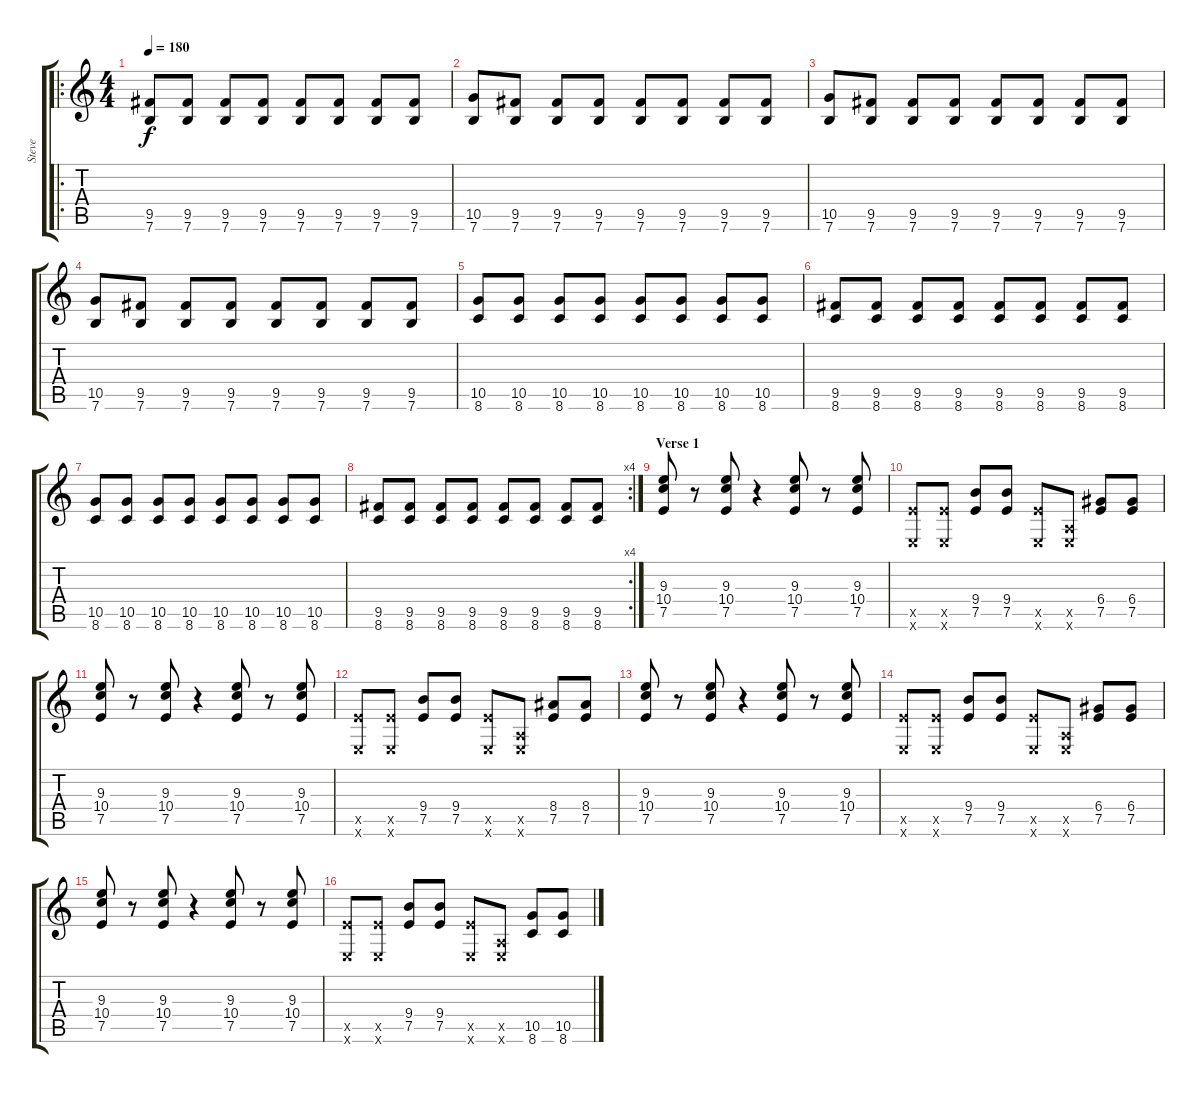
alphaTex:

\track ("Steve" "Steve") {instrument distortionguitar}
\staff {score tabs}
\tuning (E4 B3 G3 D3 A2 E2) {hide}
\ro
\ts (4 4)
\tempo 180
\clef g2
\ks c
(9.5 7.6).8{dy f} (9.5 7.6).8 (9.5 7.6).8 (9.5 7.6).8 (9.5 7.6).8 (9.5 7.6).8 (9.5 7.6).8 (9.5 7.6).8 |
(10.5 7.6).8 (9.5 7.6).8 (9.5 7.6).8 (9.5 7.6).8 (9.5 7.6).8 (9.5 7.6).8 (9.5 7.6).8 (9.5 7.6).8 |
(10.5 7.6).8 (9.5 7.6).8 (9.5 7.6).8 (9.5 7.6).8 (9.5 7.6).8 (9.5 7.6).8 (9.5 7.6).8 (9.5 7.6).8 |
(10.5 7.6).8 (9.5 7.6).8 (9.5 7.6).8 (9.5 7.6).8 (9.5 7.6).8 (9.5 7.6).8 (9.5 7.6).8 (9.5 7.6).8 |
(10.5 8.6).8 (10.5 8.6).8 (10.5 8.6).8 (10.5 8.6).8 (10.5 8.6).8 (10.5 8.6).8 (10.5 8.6).8 (10.5 8.6).8 |
(9.5 8.6).8 (9.5 8.6).8 (9.5 8.6).8 (9.5 8.6).8 (9.5 8.6).8 (9.5 8.6).8 (9.5 8.6).8 (9.5 8.6).8 |
(10.5 8.6).8 (10.5 8.6).8 (10.5 8.6).8 (10.5 8.6).8 (10.5 8.6).8 (10.5 8.6).8 (10.5 8.6).8 (10.5 8.6).8 |
\rc 4
(9.5 8.6).8 (9.5 8.6).8 (9.5 8.6).8 (9.5 8.6).8 (9.5 8.6).8 (9.5 8.6).8 (9.5 8.6).8 (9.5 8.6).8 |
\section ("" "Verse 1")
(9.3 10.4 7.5).8 r.8 (9.3 10.4 7.5).8 r.4 (9.3 10.4 7.5).8 r.8 (9.3 10.4 7.5).8 |
(7.5{x} 0.6{x}).8 (7.5{x} 0.6{x}).8 (9.4 7.5).8 (9.4 7.5).8 (7.5{x} 0.6{x}).8 (0.5{x} 0.6{x}).8 (6.4 7.5).8 (6.4 7.5).8 |
(9.3 10.4 7.5).8 r.8 (9.3 10.4 7.5).8 r.4 (9.3 10.4 7.5).8 r.8 (9.3 10.4 7.5).8 |
(7.5{x} 0.6{x}).8 (7.5{x} 0.6{x}).8 (9.4 7.5).8 (9.4 7.5).8 (7.5{x} 0.6{x}).8 (0.5{x} 0.6{x}).8 (8.4 7.5).8 (8.4 7.5).8 |
(9.3 10.4 7.5).8 r.8 (9.3 10.4 7.5).8 r.4 (9.3 10.4 7.5).8 r.8 (9.3 10.4 7.5).8 |
(7.5{x} 0.6{x}).8 (7.5{x} 0.6{x}).8 (9.4 7.5).8 (9.4 7.5).8 (7.5{x} 0.6{x}).8 (0.5{x} 0.6{x}).8 (6.4 7.5).8 (6.4 7.5).8 |
(9.3 10.4 7.5).8 r.8 (9.3 10.4 7.5).8 r.4 (9.3 10.4 7.5).8 r.8 (9.3 10.4 7.5).8 |
(7.5{x} 0.6{x}).8 (7.5{x} 0.6{x}).8 (9.4 7.5).8 (9.4 7.5).8 (7.5{x} 0.6{x}).8 (0.5{x} 0.6{x}).8 (10.5 8.6).8 (10.5 8.6).8
